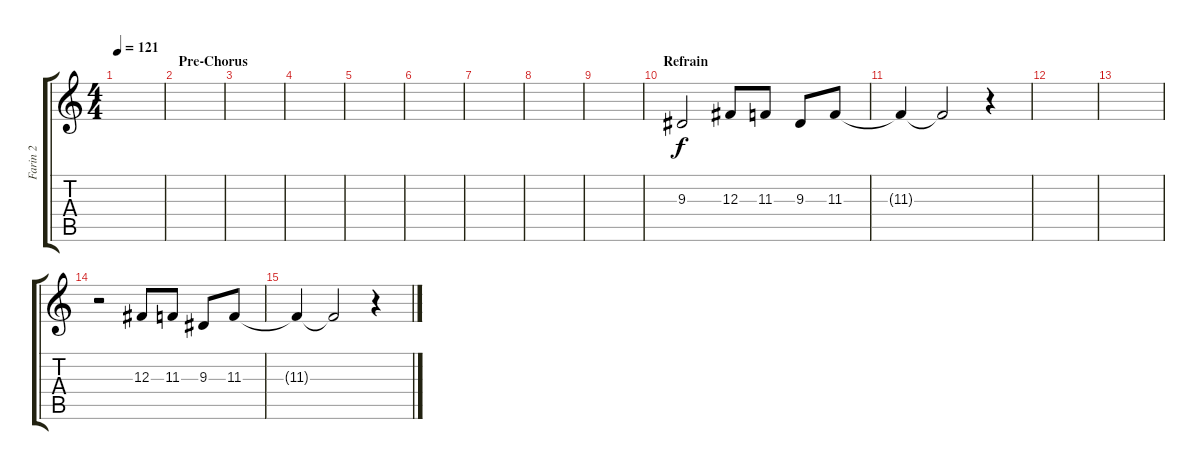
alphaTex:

\track ("Farin 2" "Farin 2") {instrument oboe}
\staff {score tabs}
\tuning (Eb4 Bb3 Gb3 Db3 Ab2 Eb2) {hide}
\ts (4 4)
\tempo 121
\clef g2
\ks c
|
\section ("" "Pre-Chorus")
|
|
|
|
|
|
|
|
\section ("" "Refrain")
9.3.2 12.3.8 11.3.8 9.3.8 11.3.8 |
11.3{t}.4 11.3{t}.2 r.4 |
|
|
r.2 12.3.8 11.3.8 9.3.8 11.3.8 |
11.3{t}.4 11.3{t}.2 r.4
